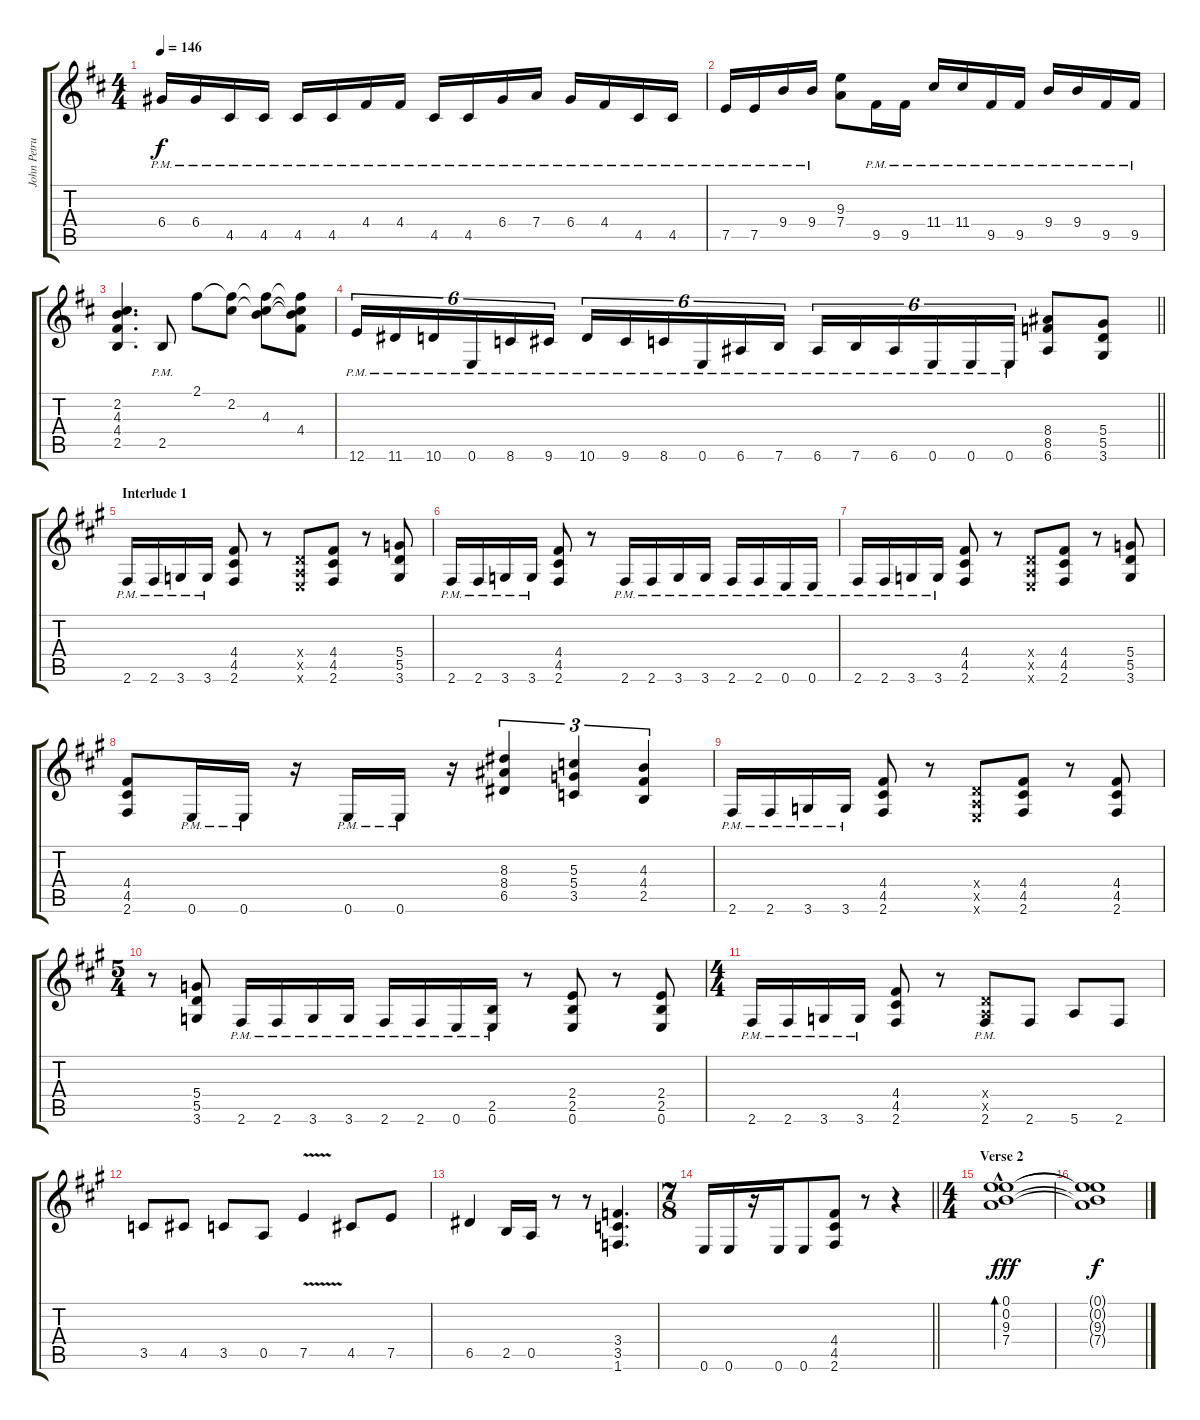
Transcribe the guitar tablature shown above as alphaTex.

\track ("John Petrucci Lead Guitar" "John Petru") {instrument distortionguitar}
\staff {score tabs}
\tuning (E4 B3 G3 D3 A2 E2) {hide}
\ts (4 4)
\tempo 146
\clef g2
\ks bminor
6.4{pm}.16{dy f} 6.4{pm}.16 4.5{pm}.16 4.5{pm}.16 4.5{pm}.16 4.5{pm}.16 4.4{pm}.16 4.4{pm}.16 4.5{pm}.16 4.5{pm}.16 6.4{pm}.16 7.4{pm}.16 6.4{pm}.16 4.4{pm}.16 4.5{pm}.16 4.5{pm}.16 |
7.5{pm}.16 7.5{pm}.16 9.4{pm}.16 9.4{pm}.16 (9.3 7.4).8 9.5{pm}.16 9.5{pm}.16 11.4{pm}.16 11.4{pm}.16 9.5{pm}.16 9.5{pm}.16 9.4{pm}.16 9.4{pm}.16 9.5{pm}.16 9.5{pm}.16 |
(2.2 4.3 4.4 2.5).4{d} 2.5{pm}.8 2.1.8 (2.1{t} 2.2).8 (2.1{t} 2.2{t} 4.3).8 (2.1{t} 2.2{t} 4.3{t} 4.4).8 |
\barLineRight lightlight
12.6{pm}.16{tu (6 4)} 11.6{pm}.16{tu (6 4)} 10.6{pm}.16{tu (6 4)} 0.6{pm}.16{tu (6 4)} 8.6{pm}.16{tu (6 4)} 9.6{pm}.16{tu (6 4)} 10.6{pm}.16{tu (6 4)} 9.6{pm}.16{tu (6 4)} 8.6{pm}.16{tu (6 4)} 0.6{pm}.16{tu (6 4)} 6.6{pm}.16{tu (6 4)} 7.6{pm}.16{tu (6 4)} 6.6{pm}.16{tu (6 4)} 7.6{pm}.16{tu (6 4)} 6.6{pm}.16{tu (6 4)} 0.6{pm}.16{tu (6 4)} 0.6{pm}.16{tu (6 4)} 0.6{pm}.16{tu (6 4)} (8.4 8.5 6.6).8 (5.4 5.5 3.6).8 |
\section ("" "Interlude 1")
\ks f#minor
2.6{pm}.16 2.6{pm}.16 3.6{pm}.16 3.6{pm}.16 (4.4 4.5 2.6).8 r.8 (0.4{x} 0.5{x} 0.6{x}).8 (4.4 4.5 2.6).8 r.8 (5.4 5.5 3.6).8 |
2.6{pm}.16 2.6{pm}.16 3.6{pm}.16 3.6{pm}.16 (4.4 4.5 2.6).8 r.8 2.6{pm}.16 2.6{pm}.16 3.6{pm}.16 3.6{pm}.16 2.6{pm}.16 2.6{pm}.16 0.6{pm}.16 0.6{pm}.16 |
2.6{pm}.16 2.6{pm}.16 3.6{pm}.16 3.6{pm}.16 (4.4 4.5 2.6).8 r.8 (0.4{x} 0.5{x} 0.6{x}).8 (4.4 4.5 2.6).8 r.8 (5.4 5.5 3.6).8 |
(4.4 4.5 2.6).8 0.6{pm}.16 0.6{pm}.16 r.16 0.6{pm}.16 0.6{pm}.16 r.16 (8.3 8.4 6.5).4{tu (3 2)} (5.3 5.4 3.5).4{tu (3 2)} (4.3 4.4 2.5).4{tu (3 2)} |
2.6{pm}.16 2.6{pm}.16 3.6{pm}.16 3.6{pm}.16 (4.4 4.5 2.6).8 r.8 (0.4{x} 0.5{x} 0.6{x}).8 (4.4 4.5 2.6).8 r.8 (4.4 4.5 2.6).8 |
\ts (5 4)
r.8 (5.4 5.5 3.6).8 2.6{pm}.16 2.6{pm}.16 3.6{pm}.16 3.6{pm}.16 2.6{pm}.16 2.6{pm}.16 0.6{pm}.16 (2.5{pm} 0.6{pm}).16 r.8 (2.4 2.5 0.6).8 r.8 (2.4 2.5 0.6).8 |
\ts (4 4)
2.6{pm}.16 2.6{pm}.16 3.6{pm}.16 3.6{pm}.16 (4.4 4.5 2.6).8 r.8 (0.4{x} 0.5{x} 2.6{pm}).8 2.6.8 5.6.8 2.6.8 |
3.5.8 4.5.8 3.5.8 0.5.8 7.5{v}.4 4.5.8 7.5.8 |
6.5.4 2.5.16 0.5.16 r.8 r.8 (3.4 3.5 1.6).4{d} |
\ts (7 8)
\barLineRight lightlight
0.6.16 0.6.16 r.16 0.6.16 0.6.8 (4.4 4.5 2.6).8 r.8 r.4 |
\ts (4 4)
\section ("" "Verse 2")
(0.1{hac} 0.2{hac} 9.3{hac} 7.4{hac}).1{bd 240 dy fff instrument electricguitarclean} |
(0.1{t} 0.2{t} 9.3{t} 7.4{t}).1{dy f}
